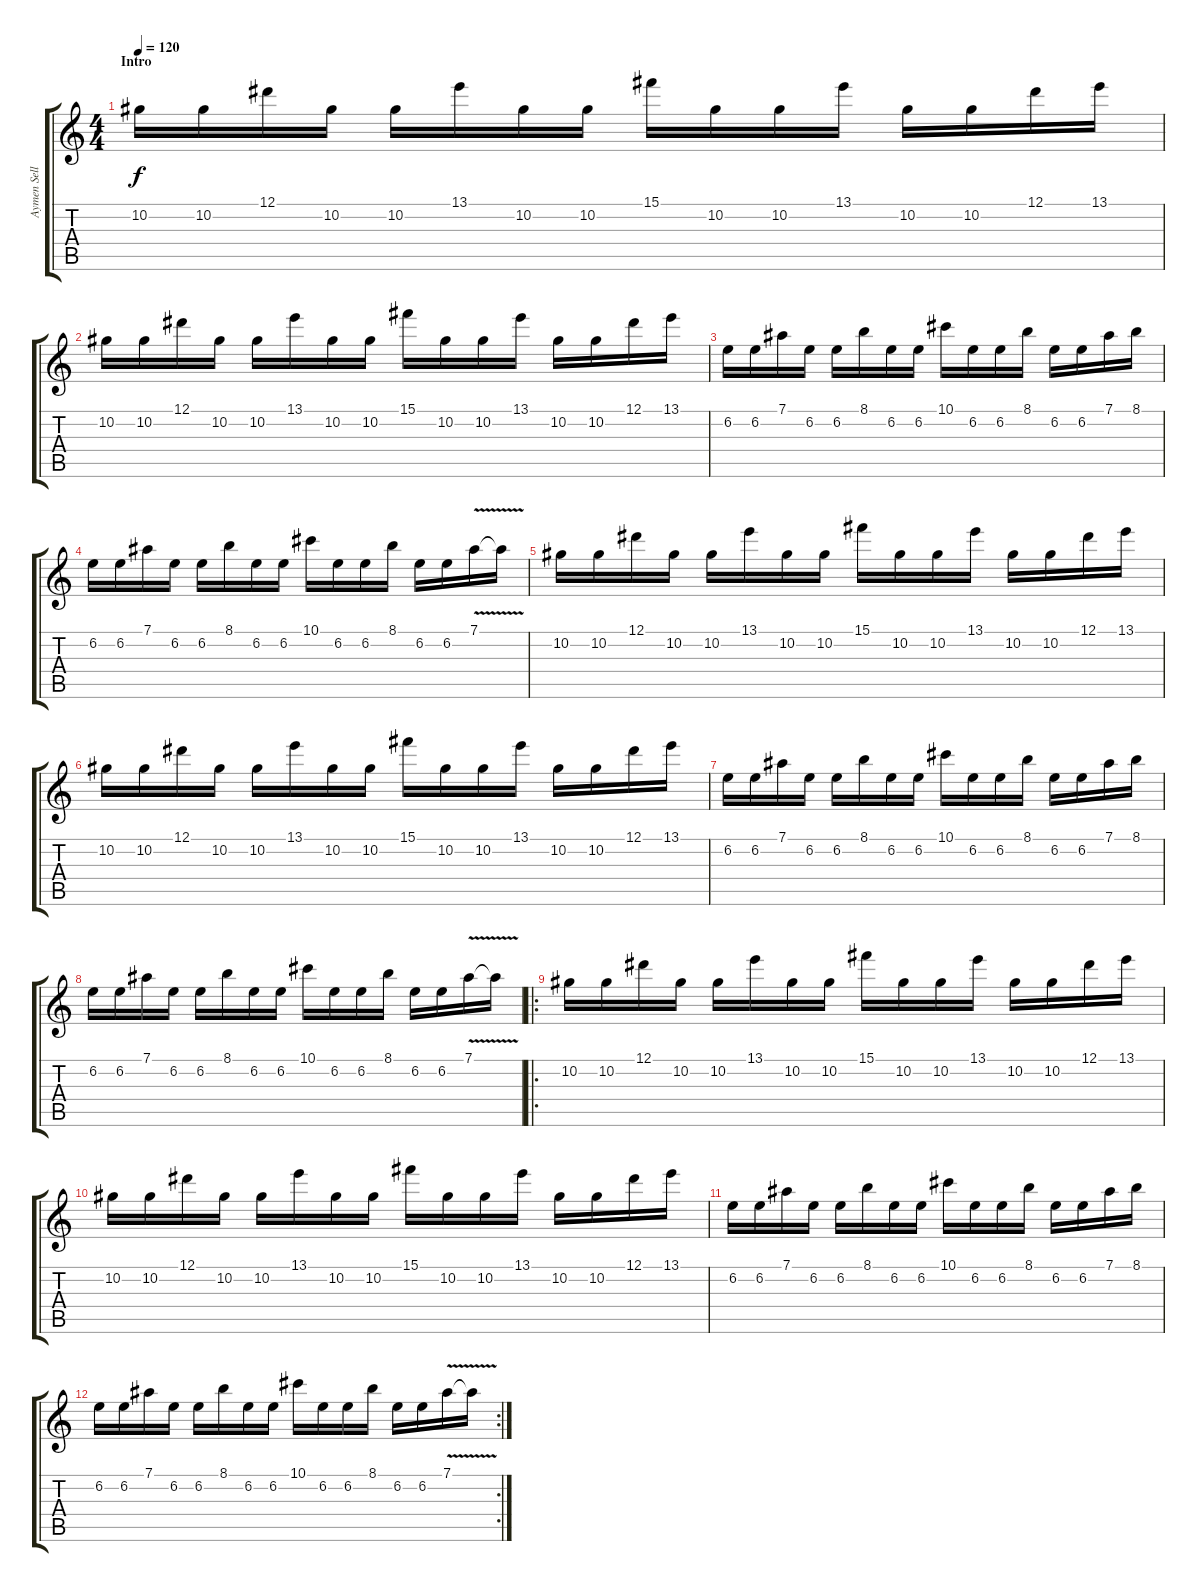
\track ("Aymen Sellmi" "Aymen Sell") {instrument overdrivenguitar}
\staff {score tabs}
\tuning (Eb4 Bb3 Gb3 Db3 Ab2 Eb2) {hide}
\ts (4 4)
\section ("" "Intro")
\tempo 120
\clef g2
\ks c
10.2.16{dy f instrument overdrivenguitar} 10.2.16 12.1.16 10.2.16 10.2.16 13.1.16 10.2.16 10.2.16 15.1.16 10.2.16 10.2.16 13.1.16 10.2.16 10.2.16 12.1.16 13.1.16 |
10.2.16 10.2.16 12.1.16 10.2.16 10.2.16 13.1.16 10.2.16 10.2.16 15.1.16 10.2.16 10.2.16 13.1.16 10.2.16 10.2.16 12.1.16 13.1.16 |
6.2.16 6.2.16 7.1.16 6.2.16 6.2.16 8.1.16 6.2.16 6.2.16 10.1.16 6.2.16 6.2.16 8.1.16 6.2.16 6.2.16 7.1.16 8.1.16 |
6.2.16 6.2.16 7.1.16 6.2.16 6.2.16 8.1.16 6.2.16 6.2.16 10.1.16 6.2.16 6.2.16 8.1.16 6.2.16 6.2.16 7.1{v}.16 7.1{t}.16 |
10.2.16 10.2.16 12.1.16 10.2.16 10.2.16 13.1.16 10.2.16 10.2.16 15.1.16 10.2.16 10.2.16 13.1.16 10.2.16 10.2.16 12.1.16 13.1.16 |
10.2.16 10.2.16 12.1.16 10.2.16 10.2.16 13.1.16 10.2.16 10.2.16 15.1.16 10.2.16 10.2.16 13.1.16 10.2.16 10.2.16 12.1.16 13.1.16 |
6.2.16 6.2.16 7.1.16 6.2.16 6.2.16 8.1.16 6.2.16 6.2.16 10.1.16 6.2.16 6.2.16 8.1.16 6.2.16 6.2.16 7.1.16 8.1.16 |
6.2.16 6.2.16 7.1.16 6.2.16 6.2.16 8.1.16 6.2.16 6.2.16 10.1.16 6.2.16 6.2.16 8.1.16 6.2.16 6.2.16 7.1{v}.16 7.1{t}.16 |
\ro
10.2.16 10.2.16 12.1.16 10.2.16 10.2.16 13.1.16 10.2.16 10.2.16 15.1.16 10.2.16 10.2.16 13.1.16 10.2.16 10.2.16 12.1.16 13.1.16 |
10.2.16 10.2.16 12.1.16 10.2.16 10.2.16 13.1.16 10.2.16 10.2.16 15.1.16 10.2.16 10.2.16 13.1.16 10.2.16 10.2.16 12.1.16 13.1.16 |
6.2.16 6.2.16 7.1.16 6.2.16 6.2.16 8.1.16 6.2.16 6.2.16 10.1.16 6.2.16 6.2.16 8.1.16 6.2.16 6.2.16 7.1.16 8.1.16 |
\rc 2
6.2.16 6.2.16 7.1.16 6.2.16 6.2.16 8.1.16 6.2.16 6.2.16 10.1.16 6.2.16 6.2.16 8.1.16 6.2.16 6.2.16 7.1{v}.16 7.1{t}.16
